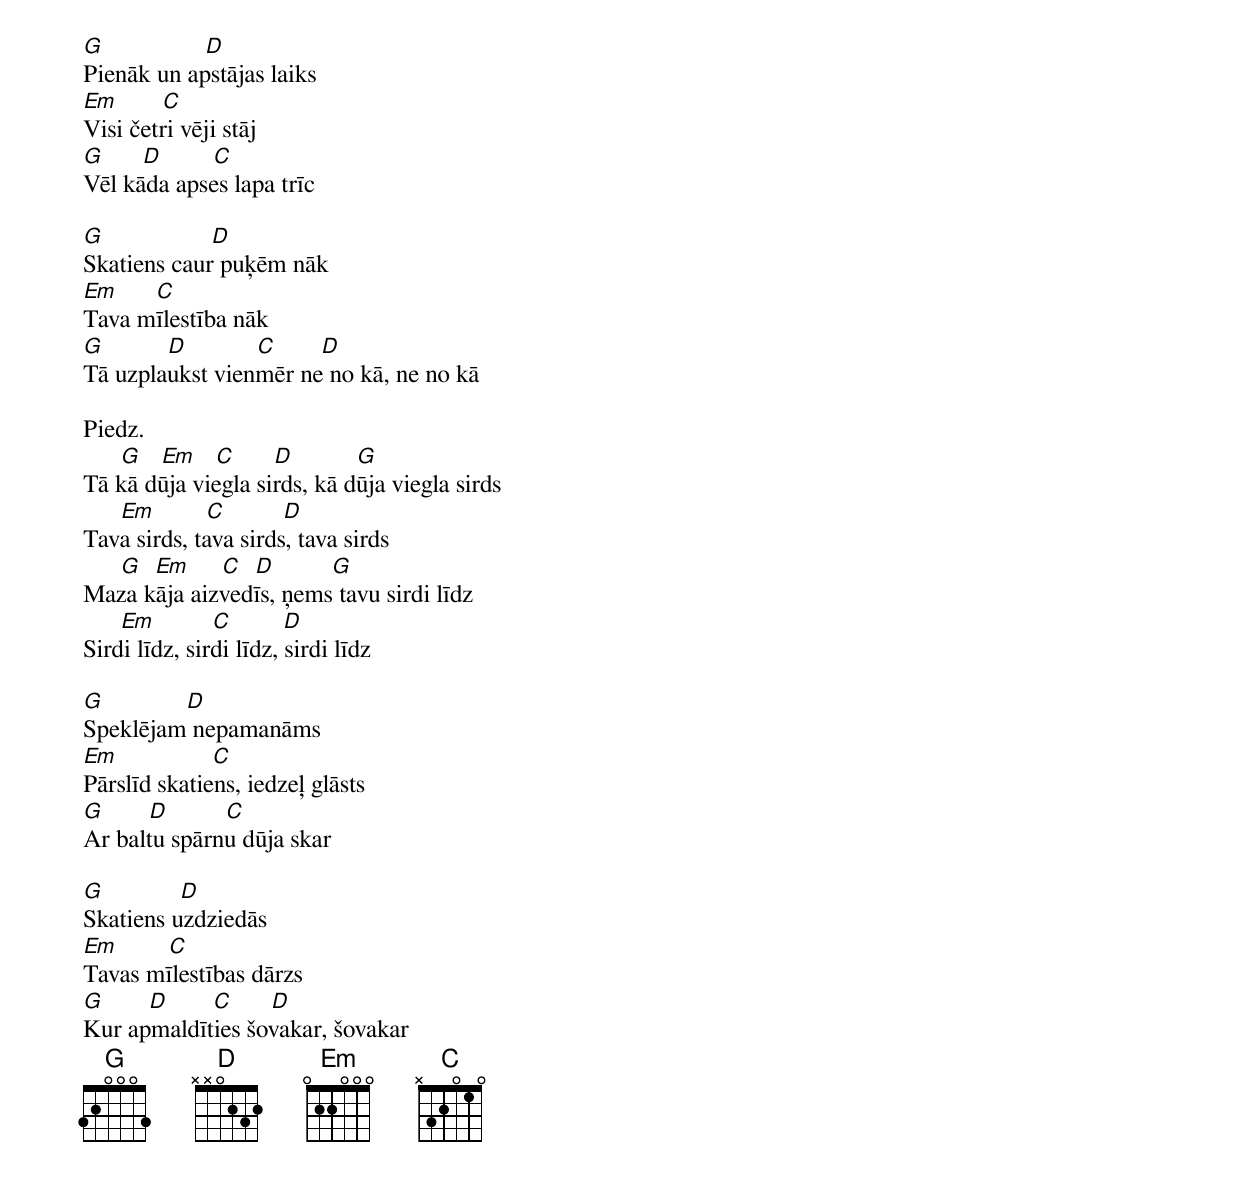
[G]                [D]
Pienāk un apstājas laiks
[Em]       [C]
Visi četri vēji stāj
[G]      [D]        [C]
Vēl kāda apses lapa trīc

[G]                 [D]
Skatiens caur puķēm nāk
[Em]      [C]
Tava mīlestība nāk
[G]          [D]           [C]       [D]
Tā uzplaukst vienmēr ne no kā, ne no kā

Piedz.
      [G]   [Em]   [C]      [D]          [G]
Tā kā dūja viegla sirds, kā dūja viegla sirds
      [Em]        [C]         [D]
Tava sirds, tava sirds, tava sirds
      [G]  [Em]     [C]  [D]         [G]
Maza kāja aizvedīs, ņems tavu sirdi līdz
      [Em]         [C]        [D]
Sirdi līdz, sirdi līdz, sirdi līdz

[G]             [D]
Speklējam nepamanāms
[Em]               [C]
Pārslīd skatiens, iedzeļ glāsts
[G]       [D]         [C]
Ar baltu spārnu dūja skar

[G]            [D]
Skatiens uzdziedās
[Em]        [C]
Tavas mīlestības dārzs
[G]       [D]       [C]      [D]
Kur apmaldīties šovakar, šovakar
